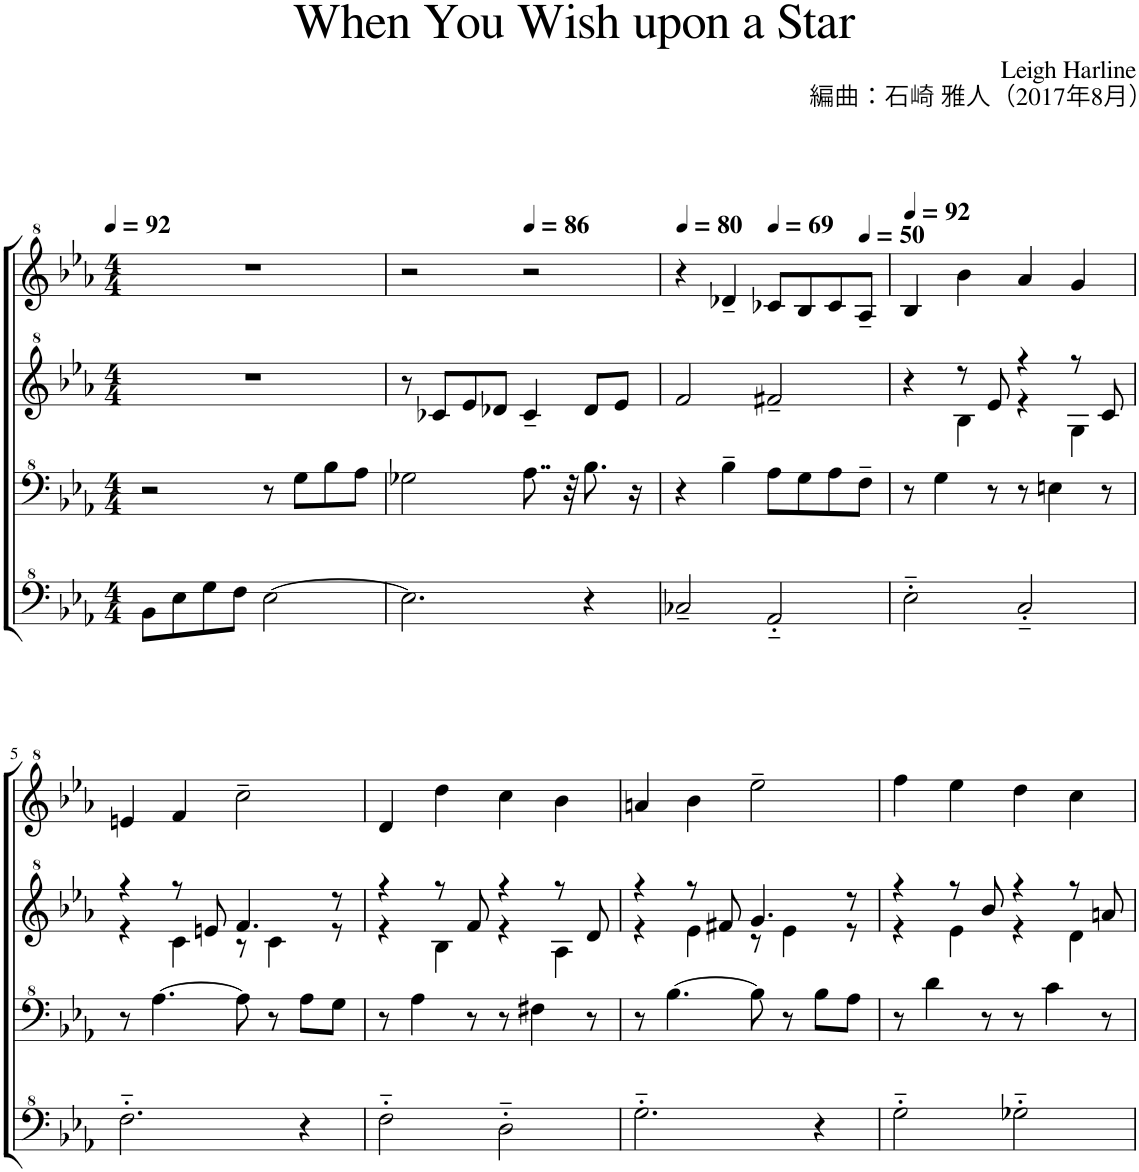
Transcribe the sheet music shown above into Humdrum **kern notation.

**kern	**kern	**kern	**kern
*part1	*part1	*part1	*part1
*staff4	*staff3	*staff2	*staff1
*I"Model III	*	*	*
*clefF^4	*clefF^4	*clefG^2	*clefG^2
*k[b-e-a-]	*k[b-e-a-]	*k[b-e-a-]	*k[b-e-a-]
*M4/4	*M4/4	*M4/4	*M4/4
*MM92	*MM92	*MM92	*MM92
=1	=1	=1	=1
8B-\L	2r	1r	1r
8e-\	.	.	.
8g\	.	.	.
8f\J	.	.	.
[2e-\	8r	.	.
.	8g\L	.	.
.	8b-\	.	.
.	8a-\J	.	.
=2	=2	=2	=2
2.e-\]	2g-X\	8r	2r
.	.	8cc-X/L	.
.	.	8ee-/	.
.	.	8dd-X/J	.
*	*	*	*MM86
.	8..a-\	4cc-~/	2r
.	32r	.	.
4r	8.b-\	8dd-/L	.
.	.	8ee-/J	.
.	16r	.	.
=3	=3	=3	=3
*	*	*	*MM80
2c-X~/	4r	2ff/	4r
.	4b-~\	.	4dd-X~/
*	*	*	*MM69
2A-'~/	8a-\L	2ff#X~/	8cc-X/L
.	8g\	.	8b-/
.	8a-\	.	8cc-/
*	*	*	*MM50
.	8f~\J	.	8a-~/J
=4	=4	=4	=4
*	*	*	*MM92
*	*	*^	*
2e-'~\	8r	4r	4ryy	4b-/
.	4g\	.	.	.
.	.	8r	4b-\	4bb-\
.	8r	8ee-/	.	.
2c'~/	8r	4r	4r	4aa-/
.	4en\	.	.	.
.	.	8r	4g\	4gg/
.	8r	8cc/	.	.
!!LO:LB:g=z
=5	=5	=5	=5	=5
2.f'~\	8r	4r	4r	4een/
.	[4.a-\	.	.	.
.	.	8r	4cc\	4ff/
.	.	8een/	.	.
.	8a-\]	4.ff/	8r	2ccc~\
.	8r	.	4cc\	.
4r	8a-\L	.	.	.
.	8g\J	8r	8r	.
=6	=6	=6	=6	=6
2f'~\	8r	4r	4r	4dd/
.	4a-\	.	.	.
.	.	8r	4b-\	4ddd\
.	8r	8ff/	.	.
2d'~\	8r	4r	4r	4ccc\
.	4f#X\	.	.	.
.	.	8r	4a-\	4bb-\
.	8r	8dd/	.	.
=7	=7	=7	=7	=7
2.g'~\	8r	4r	4r	4aan/
.	[4.b-\	.	.	.
.	.	8r	4ee-\	4bb-\
.	.	8ff#X/	.	.
.	8b-\]	4.gg/	8r	2eee-~\
.	8r	.	4ee-\	.
4r	8b-\L	.	.	.
.	8a-\J	8r	8r	.
=8	=8	=8	=8	=8
2g'~\	8r	4r	4r	4fff\
.	4dd\	.	.	.
.	.	8r	4ee-\	4eee-\
.	8r	8bb-/	.	.
2g-X'~\	8r	4r	4r	4ddd\
.	4cc\	.	.	.
.	.	8r	4dd\	4ccc\
.	8r	8aan/	.	.
*	*	*v	*v	*
=	=	=	=
*-	*-	*-	*-
